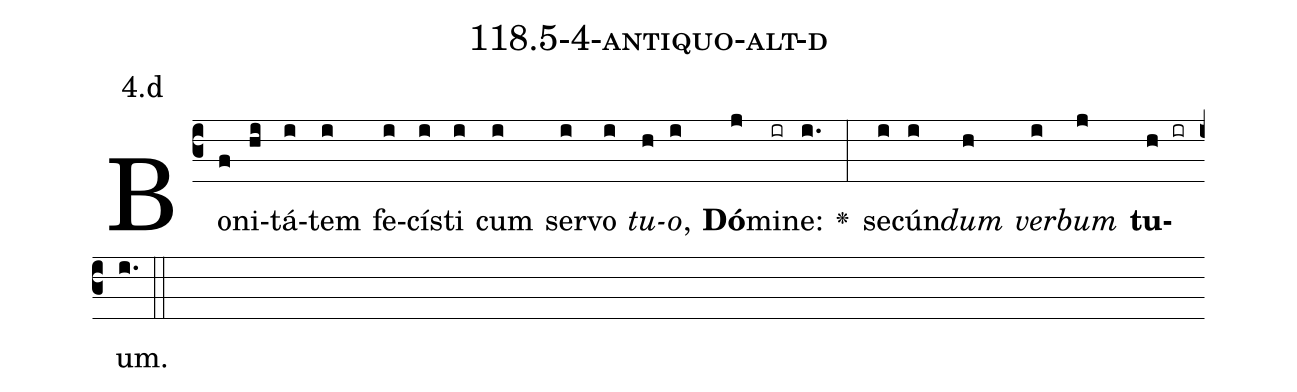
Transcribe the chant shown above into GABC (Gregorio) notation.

name: 118.5-4-antiquo-alt-d;
annotation: 4.d;
%%
(c3)Bo(f)ni(hi)tá(i)tem(i) fe(i)cís(i)ti(i) cum(i) ser(i)vo(i) <i>tu</i>(h)<i>o</i>,(i) <b>Dó</b>(j)mi(ir)ne:(i.) <v>\greheightstar</v>(:) se(i)cún(i)<i>dum</i>(h) <i>ver</i>(i)<i>bum</i>(j) <b>tu</b>(h ir)um.(i.) (::)


%E(i) u(h) o(i) u(j) a(h) e.(i.) (::)
